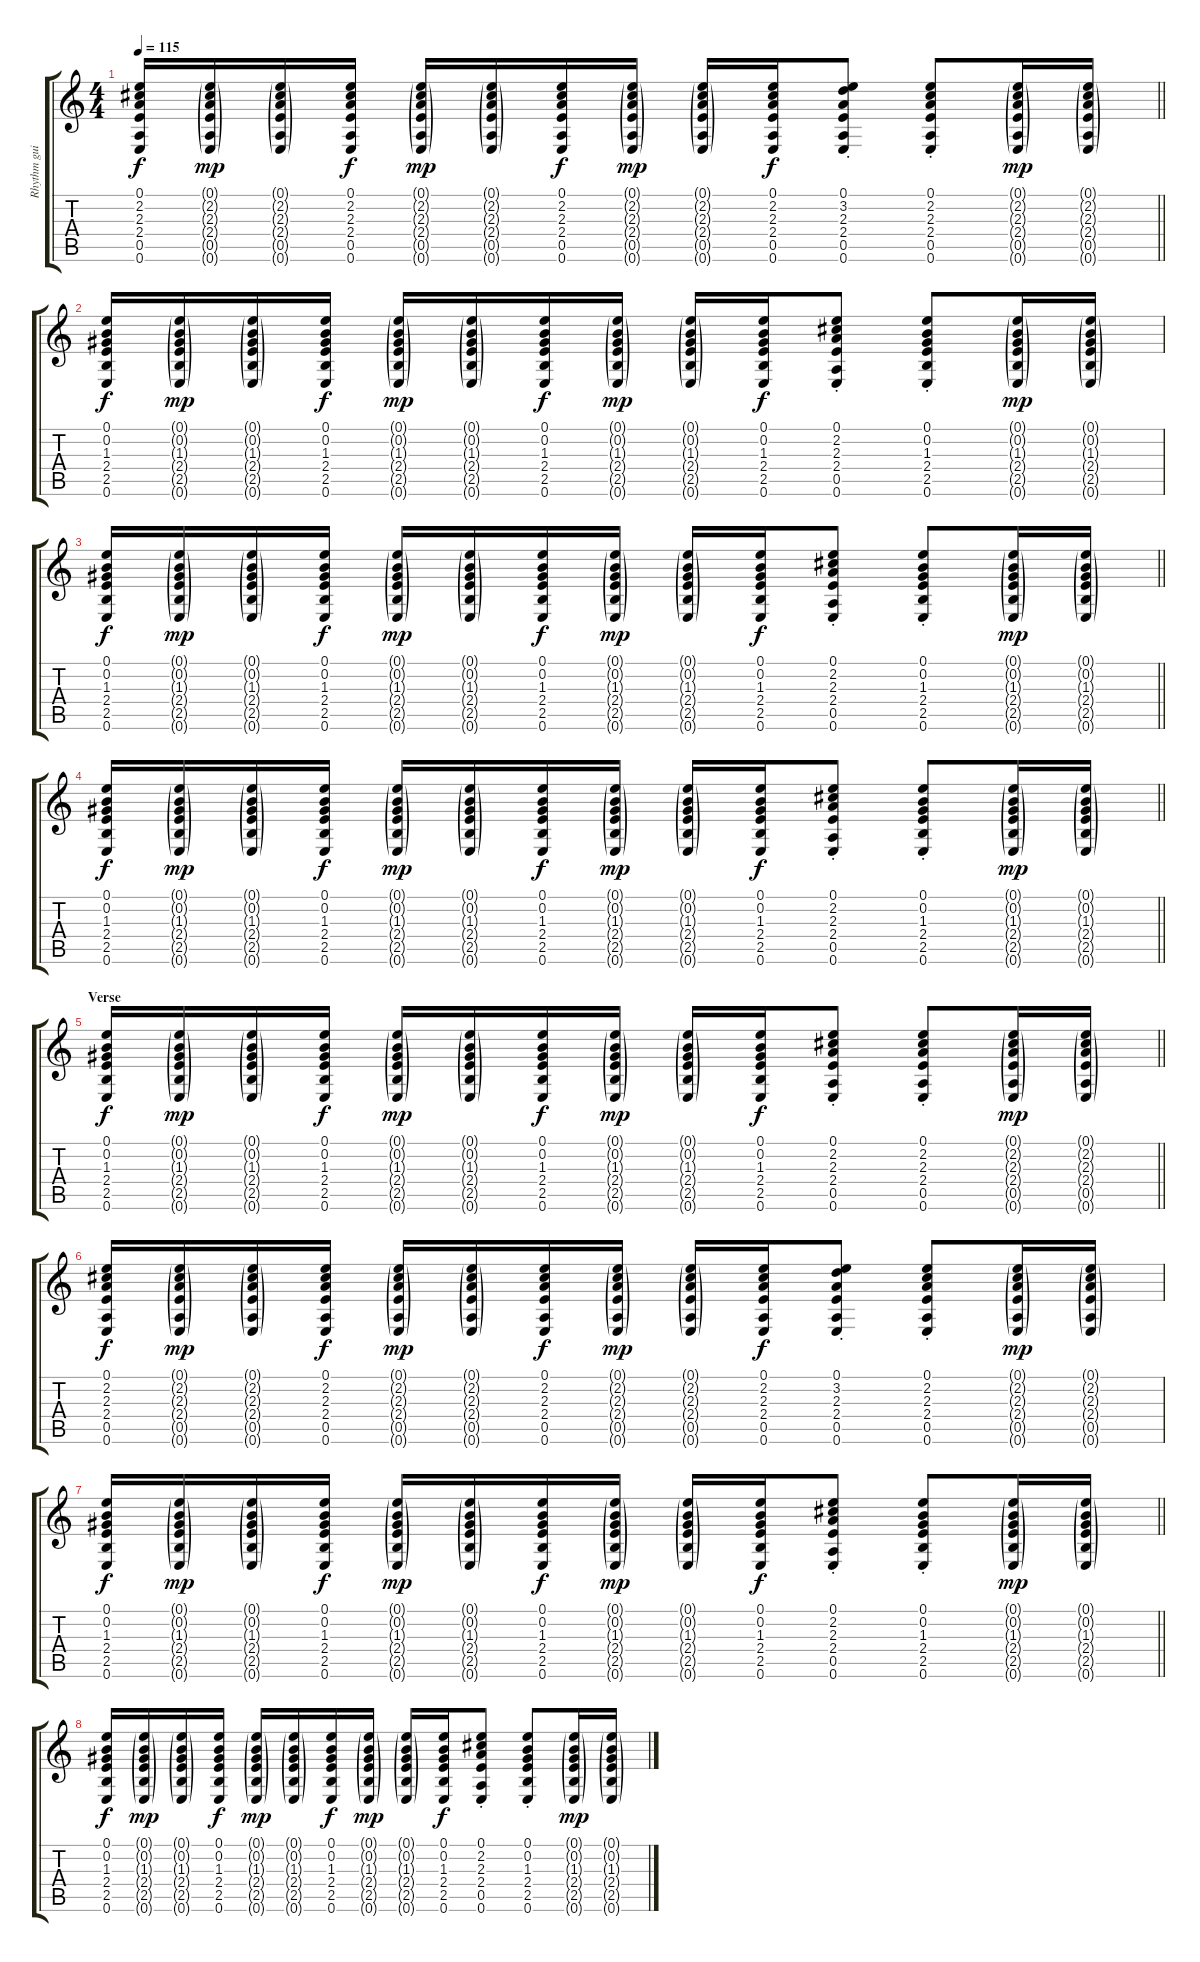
\track ("Rhythm guitar" "Rhythm gui") {instrument acousticguitarsteel}
\staff {score tabs}
\tuning (E4 B3 G3 D3 A2 E2) {hide}
\ts (4 4)
\tempo 115
\clef g2
\barLineRight lightlight
\ks c
(0.1 2.2 2.3 2.4 0.5 0.6).16{dy f} (0.1{g} 2.2{g} 2.3{g} 2.4{g} 0.5{g} 0.6{g}).16{dy mp} (0.1{g} 2.2{g} 2.3{g} 2.4{g} 0.5{g} 0.6{g}).16 (0.1 2.2 2.3 2.4 0.5 0.6).16{dy f} (0.1{g} 2.2{g} 2.3{g} 2.4{g} 0.5{g} 0.6{g}).16{dy mp} (0.1{g} 2.2{g} 2.3{g} 2.4{g} 0.5{g} 0.6{g}).16 (0.1 2.2 2.3 2.4 0.5 0.6).16{dy f} (0.1{g} 2.2{g} 2.3{g} 2.4{g} 0.5{g} 0.6{g}).16{dy mp} (0.1{g} 2.2{g} 2.3{g} 2.4{g} 0.5{g} 0.6{g}).16 (0.1 2.2 2.3 2.4 0.5 0.6).16{dy f} (0.1 3.2 2.3 2.4{st} 0.5 0.6).8 (0.1{st} 2.2{st} 2.3{st} 2.4{st} 0.5{st} 0.6{st}).8 (0.1{g} 2.2{g} 2.3{g} 2.4{g} 0.5{g} 0.6{g}).16{dy mp} (0.1{g} 2.2{g} 2.3{g} 2.4{g} 0.5{g} 0.6{g}).16 |
(0.1 0.2 1.3 2.4 2.5 0.6).16{dy f} (0.1{g} 0.2{g} 1.3{g} 2.4{g} 2.5{g} 0.6{g}).16{dy mp} (0.1{g} 0.2{g} 1.3{g} 2.4{g} 2.5{g} 0.6{g}).16 (0.1 0.2 1.3 2.4 2.5 0.6).16{dy f} (0.1{g} 0.2{g} 1.3{g} 2.4{g} 2.5{g} 0.6{g}).16{dy mp} (0.1{g} 0.2{g} 1.3{g} 2.4{g} 2.5{g} 0.6{g}).16 (0.1 0.2 1.3 2.4 2.5 0.6).16{dy f} (0.1{g} 0.2{g} 1.3{g} 2.4{g} 2.5{g} 0.6{g}).16{dy mp} (0.1{g} 0.2{g} 1.3{g} 2.4{g} 2.5{g} 0.6{g}).16 (0.1 0.2 1.3 2.4 2.5 0.6).16{dy f} (0.1 2.2 2.3 2.4{st} 0.5 0.6).8 (0.1{st} 0.2{st} 1.3{st} 2.4{st} 2.5{st} 0.6{st}).8 (0.1{g} 0.2{g} 1.3{g} 2.4{g} 2.5{g} 0.6{g}).16{dy mp} (0.1{g} 0.2{g} 1.3{g} 2.4{g} 2.5{g} 0.6{g}).16 |
\barLineRight lightlight
(0.1 0.2 1.3 2.4 2.5 0.6).16{dy f} (0.1{g} 0.2{g} 1.3{g} 2.4{g} 2.5{g} 0.6{g}).16{dy mp} (0.1{g} 0.2{g} 1.3{g} 2.4{g} 2.5{g} 0.6{g}).16 (0.1 0.2 1.3 2.4 2.5 0.6).16{dy f} (0.1{g} 0.2{g} 1.3{g} 2.4{g} 2.5{g} 0.6{g}).16{dy mp} (0.1{g} 0.2{g} 1.3{g} 2.4{g} 2.5{g} 0.6{g}).16 (0.1 0.2 1.3 2.4 2.5 0.6).16{dy f} (0.1{g} 0.2{g} 1.3{g} 2.4{g} 2.5{g} 0.6{g}).16{dy mp} (0.1{g} 0.2{g} 1.3{g} 2.4{g} 2.5{g} 0.6{g}).16 (0.1 0.2 1.3 2.4 2.5 0.6).16{dy f} (0.1 2.2 2.3 2.4{st} 0.5 0.6).8 (0.1{st} 0.2{st} 1.3{st} 2.4{st} 2.5{st} 0.6{st}).8 (0.1{g} 0.2{g} 1.3{g} 2.4{g} 2.5{g} 0.6{g}).16{dy mp} (0.1{g} 0.2{g} 1.3{g} 2.4{g} 2.5{g} 0.6{g}).16 |
\barLineRight lightlight
(0.1 0.2 1.3 2.4 2.5 0.6).16{dy f} (0.1{g} 0.2{g} 1.3{g} 2.4{g} 2.5{g} 0.6{g}).16{dy mp} (0.1{g} 0.2{g} 1.3{g} 2.4{g} 2.5{g} 0.6{g}).16 (0.1 0.2 1.3 2.4 2.5 0.6).16{dy f} (0.1{g} 0.2{g} 1.3{g} 2.4{g} 2.5{g} 0.6{g}).16{dy mp} (0.1{g} 0.2{g} 1.3{g} 2.4{g} 2.5{g} 0.6{g}).16 (0.1 0.2 1.3 2.4 2.5 0.6).16{dy f} (0.1{g} 0.2{g} 1.3{g} 2.4{g} 2.5{g} 0.6{g}).16{dy mp} (0.1{g} 0.2{g} 1.3{g} 2.4{g} 2.5{g} 0.6{g}).16 (0.1 0.2 1.3 2.4 2.5 0.6).16{dy f} (0.1 2.2 2.3 2.4{st} 0.5 0.6).8 (0.1{st} 0.2{st} 1.3{st} 2.4{st} 2.5{st} 0.6{st}).8 (0.1{g} 0.2{g} 1.3{g} 2.4{g} 2.5{g} 0.6{g}).16{dy mp} (0.1{g} 0.2{g} 1.3{g} 2.4{g} 2.5{g} 0.6{g}).16 |
\section ("" "Verse")
\barLineRight lightlight
(0.1 0.2 1.3 2.4 2.5 0.6).16{dy f} (0.1{g} 0.2{g} 1.3{g} 2.4{g} 2.5{g} 0.6{g}).16{dy mp} (0.1{g} 0.2{g} 1.3{g} 2.4{g} 2.5{g} 0.6{g}).16 (0.1 0.2 1.3 2.4 2.5 0.6).16{dy f} (0.1{g} 0.2{g} 1.3{g} 2.4{g} 2.5{g} 0.6{g}).16{dy mp} (0.1{g} 0.2{g} 1.3{g} 2.4{g} 2.5{g} 0.6{g}).16 (0.1 0.2 1.3 2.4 2.5 0.6).16{dy f} (0.1{g} 0.2{g} 1.3{g} 2.4{g} 2.5{g} 0.6{g}).16{dy mp} (0.1{g} 0.2{g} 1.3{g} 2.4{g} 2.5{g} 0.6{g}).16 (0.1 0.2 1.3 2.4 2.5 0.6).16{dy f} (0.1 2.2 2.3 2.4{st} 0.5 0.6).8 (0.1{st} 2.2{st} 2.3{st} 2.4{st} 0.5{st} 0.6{st}).8 (0.1{g} 2.2{g} 2.3{g} 2.4{g} 0.5{g} 0.6{g}).16{dy mp} (0.1{g} 2.2{g} 2.3{g} 2.4{g} 0.5{g} 0.6{g}).16 |
(0.1 2.2 2.3 2.4 0.5 0.6).16{dy f} (0.1{g} 2.2{g} 2.3{g} 2.4{g} 0.5{g} 0.6{g}).16{dy mp} (0.1{g} 2.2{g} 2.3{g} 2.4{g} 0.5{g} 0.6{g}).16 (0.1 2.2 2.3 2.4 0.5 0.6).16{dy f} (0.1{g} 2.2{g} 2.3{g} 2.4{g} 0.5{g} 0.6{g}).16{dy mp} (0.1{g} 2.2{g} 2.3{g} 2.4{g} 0.5{g} 0.6{g}).16 (0.1 2.2 2.3 2.4 0.5 0.6).16{dy f} (0.1{g} 2.2{g} 2.3{g} 2.4{g} 0.5{g} 0.6{g}).16{dy mp} (0.1{g} 2.2{g} 2.3{g} 2.4{g} 0.5{g} 0.6{g}).16 (0.1 2.2 2.3 2.4 0.5 0.6).16{dy f} (0.1 3.2 2.3 2.4{st} 0.5 0.6).8 (0.1{st} 2.2{st} 2.3{st} 2.4{st} 0.5{st} 0.6{st}).8 (0.1{g} 2.2{g} 2.3{g} 2.4{g} 0.5{g} 0.6{g}).16{dy mp} (0.1{g} 2.2{g} 2.3{g} 2.4{g} 0.5{g} 0.6{g}).16 |
\barLineRight lightlight
(0.1 0.2 1.3 2.4 2.5 0.6).16{dy f} (0.1{g} 0.2{g} 1.3{g} 2.4{g} 2.5{g} 0.6{g}).16{dy mp} (0.1{g} 0.2{g} 1.3{g} 2.4{g} 2.5{g} 0.6{g}).16 (0.1 0.2 1.3 2.4 2.5 0.6).16{dy f} (0.1{g} 0.2{g} 1.3{g} 2.4{g} 2.5{g} 0.6{g}).16{dy mp} (0.1{g} 0.2{g} 1.3{g} 2.4{g} 2.5{g} 0.6{g}).16 (0.1 0.2 1.3 2.4 2.5 0.6).16{dy f} (0.1{g} 0.2{g} 1.3{g} 2.4{g} 2.5{g} 0.6{g}).16{dy mp} (0.1{g} 0.2{g} 1.3{g} 2.4{g} 2.5{g} 0.6{g}).16 (0.1 0.2 1.3 2.4 2.5 0.6).16{dy f} (0.1 2.2 2.3 2.4{st} 0.5 0.6).8 (0.1{st} 0.2{st} 1.3{st} 2.4{st} 2.5{st} 0.6{st}).8 (0.1{g} 0.2{g} 1.3{g} 2.4{g} 2.5{g} 0.6{g}).16{dy mp} (0.1{g} 0.2{g} 1.3{g} 2.4{g} 2.5{g} 0.6{g}).16 |
(0.1 0.2 1.3 2.4 2.5 0.6).16{dy f} (0.1{g} 0.2{g} 1.3{g} 2.4{g} 2.5{g} 0.6{g}).16{dy mp} (0.1{g} 0.2{g} 1.3{g} 2.4{g} 2.5{g} 0.6{g}).16 (0.1 0.2 1.3 2.4 2.5 0.6).16{dy f} (0.1{g} 0.2{g} 1.3{g} 2.4{g} 2.5{g} 0.6{g}).16{dy mp} (0.1{g} 0.2{g} 1.3{g} 2.4{g} 2.5{g} 0.6{g}).16 (0.1 0.2 1.3 2.4 2.5 0.6).16{dy f} (0.1{g} 0.2{g} 1.3{g} 2.4{g} 2.5{g} 0.6{g}).16{dy mp} (0.1{g} 0.2{g} 1.3{g} 2.4{g} 2.5{g} 0.6{g}).16 (0.1 0.2 1.3 2.4 2.5 0.6).16{dy f} (0.1 2.2 2.3 2.4{st} 0.5 0.6).8 (0.1{st} 0.2{st} 1.3{st} 2.4{st} 2.5{st} 0.6{st}).8 (0.1{g} 0.2{g} 1.3{g} 2.4{g} 2.5{g} 0.6{g}).16{dy mp} (0.1{g} 0.2{g} 1.3{g} 2.4{g} 2.5{g} 0.6{g}).16
